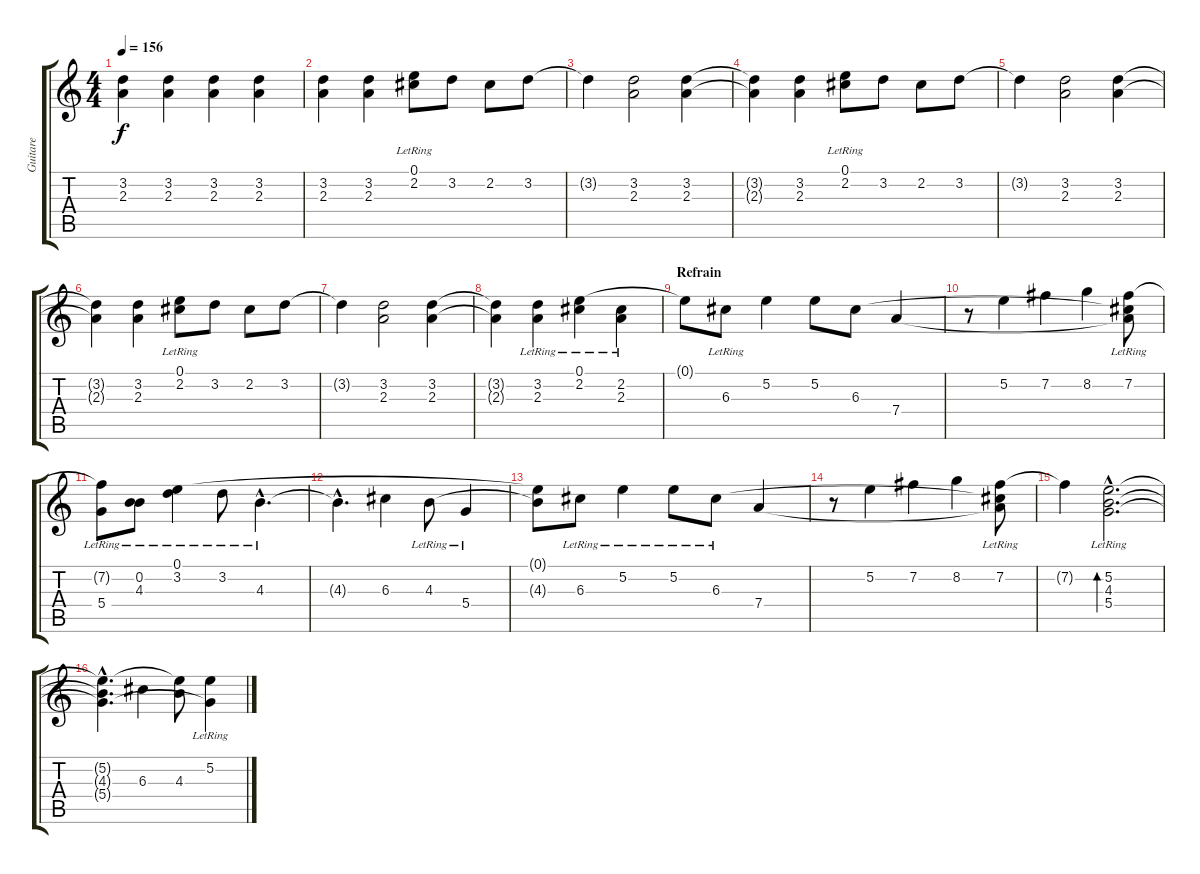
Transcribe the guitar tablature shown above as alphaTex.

\track ("Guitare" "Guitare") {instrument distortionguitar}
\staff {score tabs}
\tuning (E4 B3 G3 D3 A2 E2) {hide}
\ts (4 4)
\tempo 156
\clef g2
\ks c
(3.2 2.3).4{dy f} (3.2 2.3).4 (3.2 2.3).4 (3.2 2.3).4 |
(3.2 2.3).4 (3.2 2.3).4 (0.1{lr} 2.2).8 3.2.8 2.2.8 3.2.8 |
3.2{t}.4 (3.2 2.3).2 (3.2 2.3).4 |
(3.2{t} 2.3{t}).4 (3.2 2.3).4 (0.1{lr} 2.2).8 3.2.8 2.2.8 3.2.8 |
3.2{t}.4 (3.2 2.3).2 (3.2 2.3).4 |
(3.2{t} 2.3{t}).4 (3.2 2.3).4 (0.1{lr} 2.2).8 3.2.8 2.2.8 3.2.8 |
3.2{t}.4 (3.2 2.3).2 (3.2 2.3).4 |
(3.2{t} 2.3{t}).4 (3.2 2.3{lr}).4 (0.1{lr} 2.2).4 (2.2{lr} 2.3{lr}).4 |
\section ("" "Refrain")
0.1{t}.8 6.3{lr}.8 5.2.4 5.2.8 6.3.8 7.4.4 |
r.8 5.2.4 7.2.4 8.2.4 (7.2{lr} 6.3{t} 7.4{t}).8 |
(7.2{t} 5.4{lr}).8 (0.2 4.3{lr}).8 (0.1{lr} 3.2{lr}).4 3.2{lr}.8 4.3{hac lr}.4{d} |
4.3{hac t}.4{d} 6.3.4 4.3{lr}.8 5.4{lr}.4 |
(0.1{t} 4.3{t}).8 6.3{lr}.8 5.2{lr}.4 5.2{lr}.8 6.3{lr}.8 7.4.4 |
r.8 5.2.4 7.2.4 8.2.4 (7.2{lr} 6.3{t} 7.4{t}).8 |
7.2{t}.4 (5.2{hac} 4.3{hac} 5.4{hac lr}).2{d bd 120} |
(5.2{hac t} 4.3{hac t} 5.4{hac t}).4{d} 6.3.4 (5.2{t} 4.3).8 (5.2{lr} 5.4{t}).4
